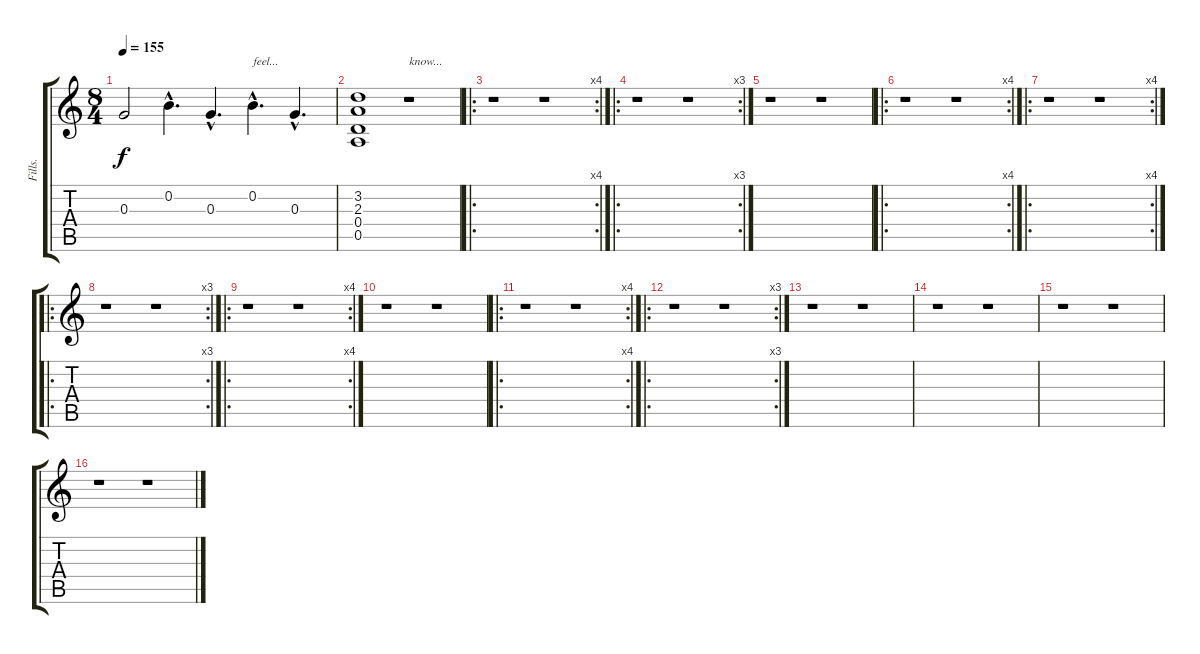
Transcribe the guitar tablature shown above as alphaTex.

\track ("Fills." "Fills.") {instrument acousticguitarsteel}
\staff {score tabs}
\tuning (E4 B3 G3 D3 A2 D2) {hide}
\ts (8 4)
\tempo 155
\clef g2
\ks c
0.3.2{dy f} 0.2{hac}.4{d} 0.3{hac}.4{d} 0.2{hac}.4{d txt "feel..."} 0.3{hac}.4{d} |
(3.2 2.3 0.4 0.5).1 r.1{txt "know..."} |
\ro
\rc 4
r.1 r.1 |
\ro
\rc 3
r.1 r.1 |
r.1 r.1 |
\ro
\rc 4
r.1 r.1 |
\ro
\rc 4
r.1 r.1 |
\ro
\rc 3
r.1 r.1 |
\ro
\rc 4
r.1 r.1 |
r.1 r.1 |
\ro
\rc 4
r.1 r.1 |
\ro
\rc 3
r.1 r.1 |
r.1 r.1 |
r.1 r.1 |
r.1 r.1 |
r.1 r.1
